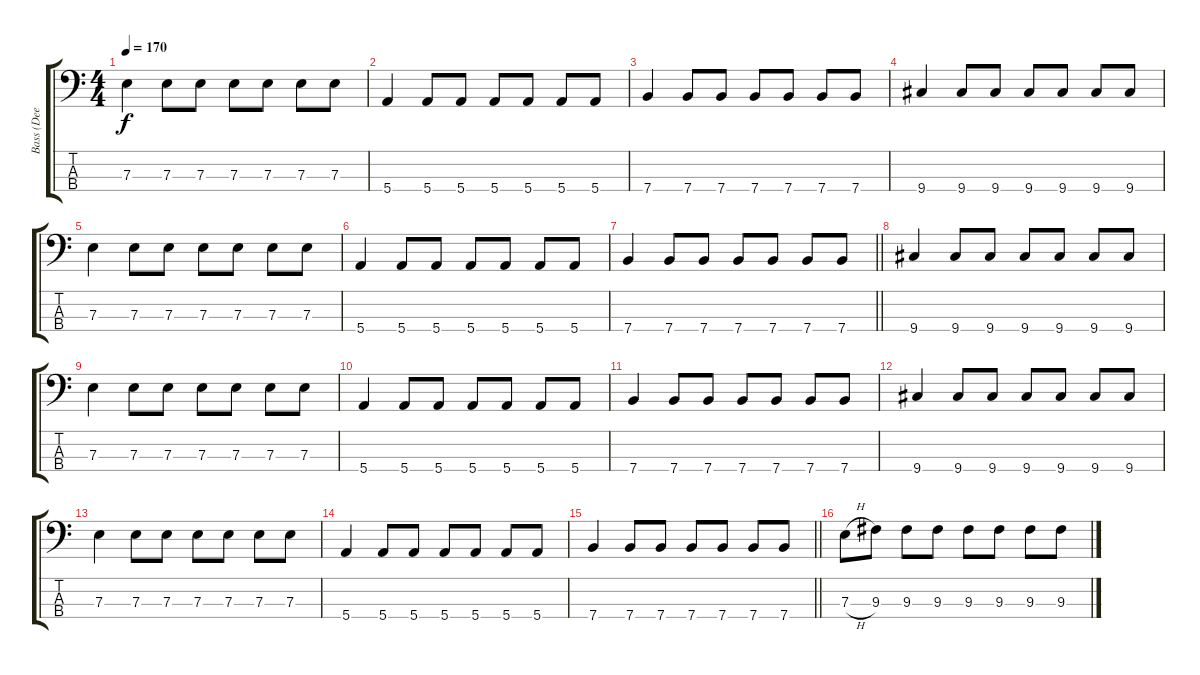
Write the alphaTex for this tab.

\track ("Bass (Dee dee)" "Bass (Dee ") {instrument electricbasspick}
\staff {score tabs}
\tuning (G2 D2 A1 E1) {hide}
\ts (4 4)
\tempo 170
\clef f4
\ks c
7.3.4{dy f} 7.3.8 7.3.8 7.3.8 7.3.8 7.3.8 7.3.8 |
5.4.4 5.4.8 5.4.8 5.4.8 5.4.8 5.4.8 5.4.8 |
7.4.4 7.4.8 7.4.8 7.4.8 7.4.8 7.4.8 7.4.8 |
9.4.4 9.4.8 9.4.8 9.4.8 9.4.8 9.4.8 9.4.8 |
7.3.4 7.3.8 7.3.8 7.3.8 7.3.8 7.3.8 7.3.8 |
5.4.4 5.4.8 5.4.8 5.4.8 5.4.8 5.4.8 5.4.8 |
\barLineRight lightlight
7.4.4 7.4.8 7.4.8 7.4.8 7.4.8 7.4.8 7.4.8 |
9.4.4 9.4.8 9.4.8 9.4.8 9.4.8 9.4.8 9.4.8 |
7.3.4 7.3.8 7.3.8 7.3.8 7.3.8 7.3.8 7.3.8 |
5.4.4 5.4.8 5.4.8 5.4.8 5.4.8 5.4.8 5.4.8 |
7.4.4 7.4.8 7.4.8 7.4.8 7.4.8 7.4.8 7.4.8 |
9.4.4 9.4.8 9.4.8 9.4.8 9.4.8 9.4.8 9.4.8 |
7.3.4 7.3.8 7.3.8 7.3.8 7.3.8 7.3.8 7.3.8 |
5.4.4 5.4.8 5.4.8 5.4.8 5.4.8 5.4.8 5.4.8 |
\barLineRight lightlight
7.4.4 7.4.8 7.4.8 7.4.8 7.4.8 7.4.8 7.4.8 |
7.3{h}.8 9.3.8 9.3.8 9.3.8 9.3.8 9.3.8 9.3.8 9.3.8
